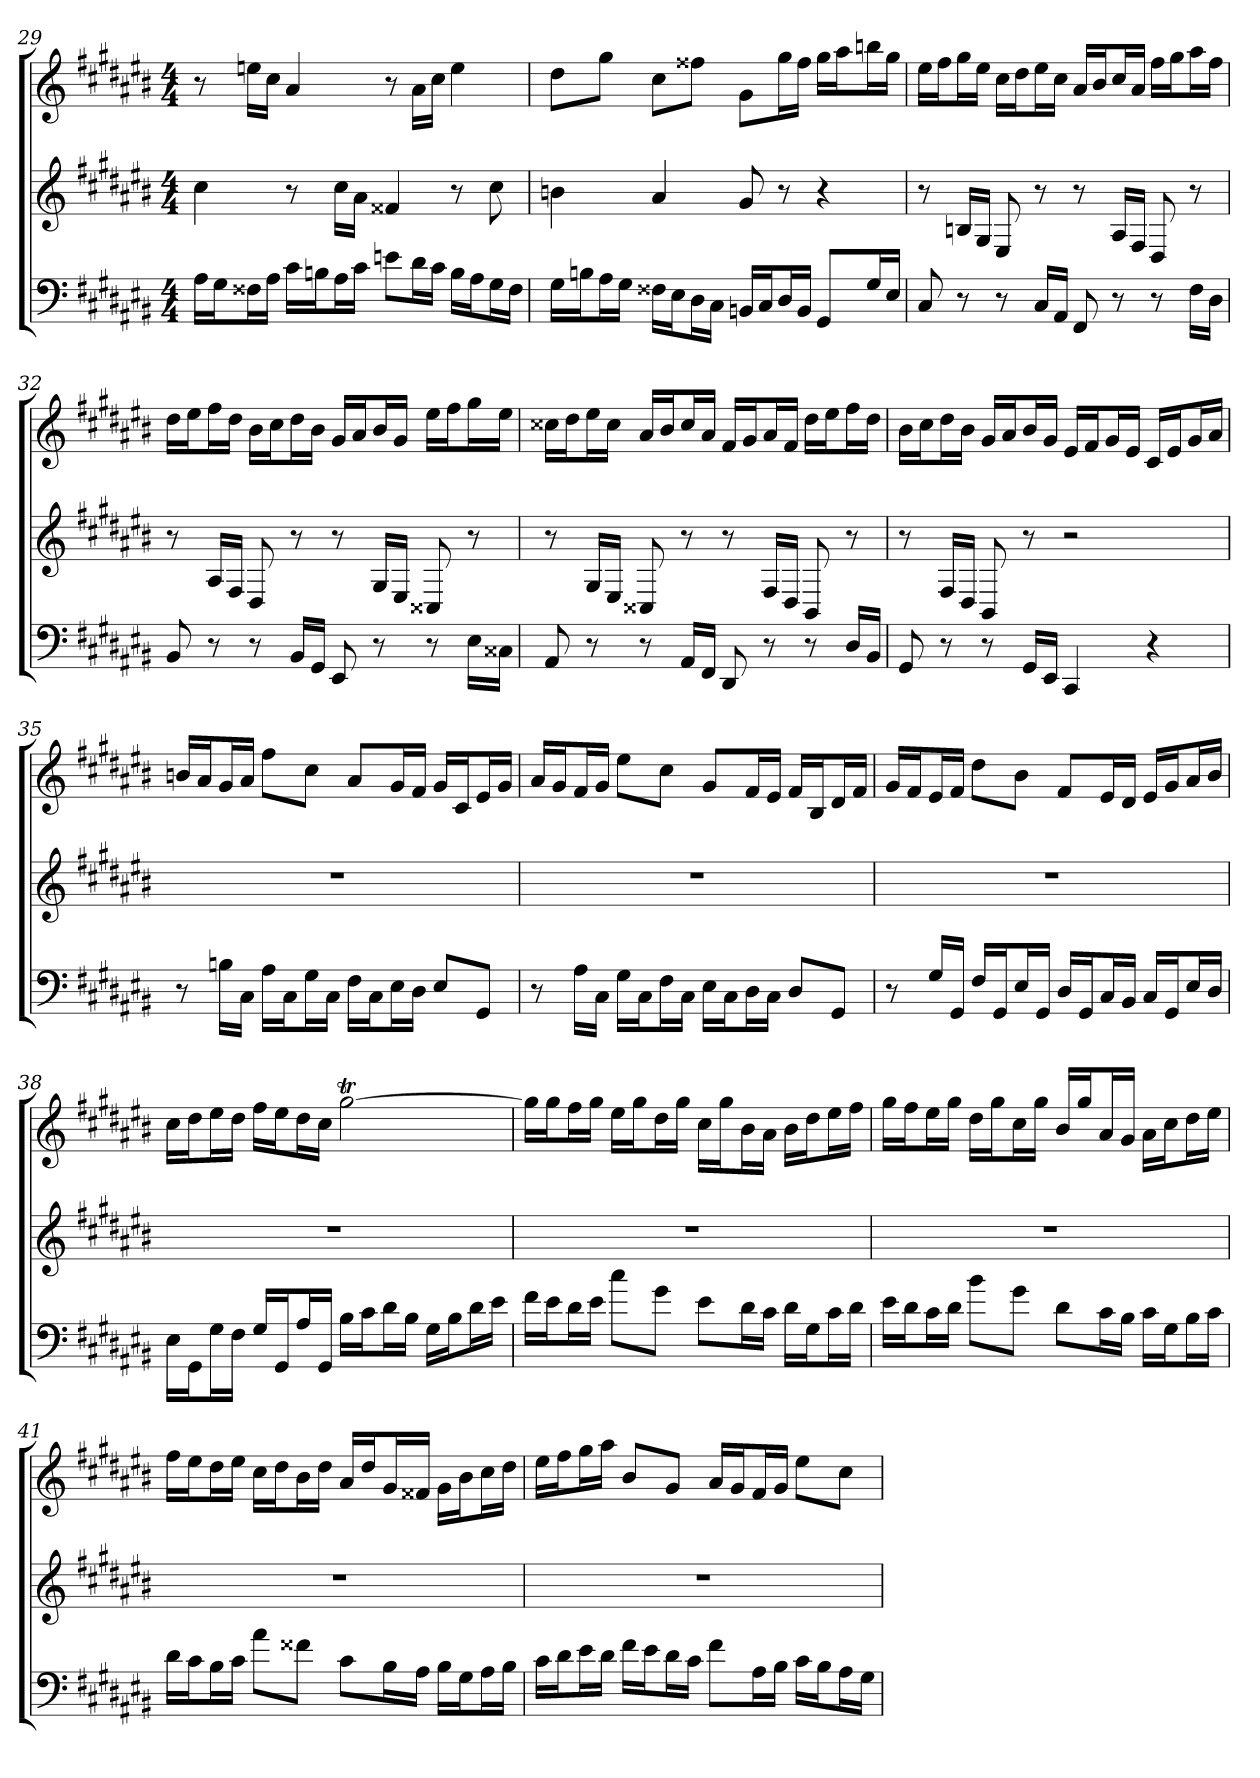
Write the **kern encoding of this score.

**kern	**kern	**kern
*part3	*part2	*part1
*staff3	*staff2	*staff1
*clefF4	*clefG2	*clefG2
*k[f#c#g#d#a#e#b#]	*k[f#c#g#d#a#e#b#]	*k[f#c#g#d#a#e#b#]
*C#:	*C#:	*C#:
*M4/4	*M4/4	*M4/4
=29	=29	=29
16A#\LL	4cc#	8r
16G#\J	.	.
16F##X\L	.	16een\LL
16A#\JJ	.	16cc#\JJ
16c#\LL	8r	4a#
16Bn\J	.	.
16A#\L	16cc#\LL	.
16c#\JJ	16a#\JJ	.
8en\L	4f##X	8r
16d#\L	.	16a#\LL
16c#\JJ	.	16cc#\JJ
16B\LL	8r	4ee
16A#\J	.	.
16G#\L	8cc#	.
16F##\JJ	.	.
=30	=30	=30
16G#\LL	4bn	8dd#\L
16Bn\J	.	.
16A#\L	.	8gg#\J
16G#\JJ	.	.
16F##X\LL	4a#	8cc#\L
16E#\J	.	.
16D#\L	.	8ff##X\J
16C#\JJ	.	.
16BBn/LL	8g#	8g#\L
16C#/J	.	.
16D#/L	8r	16gg#\L
16BB/JJ	.	16ff##\JJ
8GG#/L	4r	16gg#\LL
.	.	16aa#\J
16G#/L	.	16bbn\L
16E#/JJ	.	16gg#\JJ
=31	=31	=31
8C#	8r	16ee#\LL
.	.	16ff#\J
8r	16Bn/LL	16gg#\L
.	16G#/JJ	16ee#\JJ
8r	8E#	16cc#\LL
.	.	16dd#\J
16C#/LL	8r	16ee#\L
16AA#/JJ	.	16cc#\JJ
8FF#	8r	16a#/LL
.	.	16b#/J
8r	16A#/LL	16cc#/L
.	16F#/JJ	16a#/JJ
8r	8D#	16ff#\LL
.	.	16gg#\J
16F#\LL	8r	16aa#\L
16D#\JJ	.	16ff#\JJ
=32	=32	=32
8BB#	8r	16dd#\LL
.	.	16ee#\J
8r	16A#/LL	16ff#\L
.	16F#/JJ	16dd#\JJ
8r	8D#	16b#\LL
.	.	16cc#\J
16BB#/LL	8r	16dd#\L
16GG#/JJ	.	16b#\JJ
8EE#	8r	16g#/LL
.	.	16a#/J
8r	16G#/LL	16b#/L
.	16E#/JJ	16g#/JJ
8r	8C##X	16ee#\LL
.	.	16ff#\J
16E#\LL	8r	16gg#\L
16C##X\JJ	.	16ee#\JJ
=33	=33	=33
8AA#	8r	16cc##X\LL
.	.	16dd#\J
8r	16G#/LL	16ee#\L
.	16E#/JJ	16cc##\JJ
8r	8C##X	16a#/LL
.	.	16b#/J
16AA#/LL	8r	16cc##/L
16FF#/JJ	.	16a#/JJ
8DD#	8r	16f#/LL
.	.	16g#/J
8r	16F#/LL	16a#/L
.	16D#/JJ	16f#/JJ
8r	8BB#	16dd#\LL
.	.	16ee#\J
16D#/LL	8r	16ff#\L
16BB#/JJ	.	16dd#\JJ
=34	=34	=34
8GG#	8r	16b#\LL
.	.	16cc#\J
8r	16F#/LL	16dd#\L
.	16D#/JJ	16b#\JJ
8r	8BB#	16g#/LL
.	.	16a#/J
16GG#/LL	8r	16b#/L
16EE#/JJ	.	16g#/JJ
4CC#	2r	16e#/LL
.	.	16f#/J
.	.	16g#/L
.	.	16e#/JJ
4r	.	16c#/LL
.	.	16e#/J
.	.	16g#/L
.	.	16a#/JJ
=35	=35	=35
8r	1r	16bn/LL
.	.	16a#/J
16Bn\LL	.	16g#/L
16C#\JJ	.	16a#/JJ
16A#\LL	.	8ff#\L
16C#\J	.	.
16G#\L	.	8cc#\J
16C#\JJ	.	.
16F#\LL	.	8a#/L
16C#\J	.	.
16E#\L	.	16g#/L
16D#\JJ	.	16f#/JJ
8E#/L	.	16g#/LL
.	.	16c#/J
8GG#/J	.	16e#/L
.	.	16g#/JJ
=36	=36	=36
8r	1r	16a#/LL
.	.	16g#/J
16A#\LL	.	16f#/L
16C#\JJ	.	16g#/JJ
16G#\LL	.	8ee#\L
16C#\J	.	.
16F#\L	.	8cc#\J
16C#\JJ	.	.
16E#\LL	.	8g#/L
16C#\J	.	.
16D#\L	.	16f#/L
16C#\JJ	.	16e#/JJ
8D#/L	.	16f#/LL
.	.	16B#/J
8GG#/J	.	16d#/L
.	.	16f#/JJ
=37	=37	=37
8r	1r	16g#/LL
.	.	16f#/J
16G#/LL	.	16e#/L
16GG#/JJ	.	16f#/JJ
16F#/LL	.	8dd#\L
16GG#/J	.	.
16E#/L	.	8b#\J
16GG#/JJ	.	.
16D#/LL	.	8f#/L
16GG#/J	.	.
16C#/L	.	16e#/L
16BB#/JJ	.	16d#/JJ
16C#/LL	.	16e#/LL
16GG#/J	.	16g#/J
16E#/L	.	16a#/L
16D#/JJ	.	16b#/JJ
=38	=38	=38
16E#\LL	1r	16cc#\LL
16GG#\J	.	16dd#\J
16G#\L	.	16ee#\L
16F#\JJ	.	16dd#\JJ
16G#/LL	.	16ff#\LL
16GG#/J	.	16ee#\J
16A#/L	.	16dd#\L
16GG#/JJ	.	16cc#\JJ
16B#\LL	.	[2gg#T
16c#\J	.	.
16d#\L	.	.
16B#\JJ	.	.
16G#\LL	.	.
16B#\J	.	.
16d#\L	.	.
16e#\JJ	.	.
=39	=39	=39
16f#\LL	1r	16gg#\LL]
16e#\J	.	16gg#\J
16d#\L	.	16ff#\L
16e#\JJ	.	16gg#\JJ
8cc#\L	.	16ee#\LL
.	.	16gg#\J
8g#\J	.	16dd#\L
.	.	16gg#\JJ
8e#\L	.	16cc#\LL
.	.	16gg#\J
16d#\L	.	16b#\L
16c#\JJ	.	16a#\JJ
16d#\LL	.	16b#\LL
16G#\J	.	16dd#\J
16c#\L	.	16ee#\L
16d#\JJ	.	16ff#\JJ
=40	=40	=40
16e#\LL	1r	16gg#\LL
16d#\J	.	16ff#\J
16c#\L	.	16ee#\L
16d#\JJ	.	16gg#\JJ
8b#\L	.	16dd#\LL
.	.	16gg#\J
8g#\J	.	16cc#\L
.	.	16gg#\JJ
8d#\L	.	16b#/LL
.	.	16gg#/J
16c#\L	.	16a#/L
16B#\JJ	.	16g#/JJ
16c#\LL	.	16a#\LL
16G#\J	.	16cc#\J
16B#\L	.	16dd#\L
16c#\JJ	.	16ee#\JJ
=41	=41	=41
16d#\LL	1r	16ff#\LL
16c#\J	.	16ee#\J
16B#\L	.	16dd#\L
16c#\JJ	.	16ee#\JJ
8a#\L	.	16cc#\LL
.	.	16dd#\J
8f##X\J	.	16b#\L
.	.	16dd#\JJ
8c#\L	.	16a#/LL
.	.	16dd#/J
16B#\L	.	16g#/L
16A#\JJ	.	16f##X/JJ
16B#\LL	.	16g#\LL
16G#\J	.	16b#\J
16A#\L	.	16cc#\L
16B#\JJ	.	16dd#\JJ
=42	=42	=42
16c#\LL	1r	16ee#\LL
16d#\J	.	16ff#\J
16e#\L	.	16gg#\L
16d#\JJ	.	16aa#\JJ
16f#\LL	.	8b#/L
16e#\J	.	.
16d#\L	.	8g#/J
16c#\JJ	.	.
8f#\L	.	16a#/LL
.	.	16g#/J
16A#\L	.	16f#/L
16B#\JJ	.	16g#/JJ
16c#\LL	.	8ee#\L
16B#\J	.	.
16A#\L	.	8cc#\J
16G#\JJ	.	.
=	=	=
*-	*-	*-
